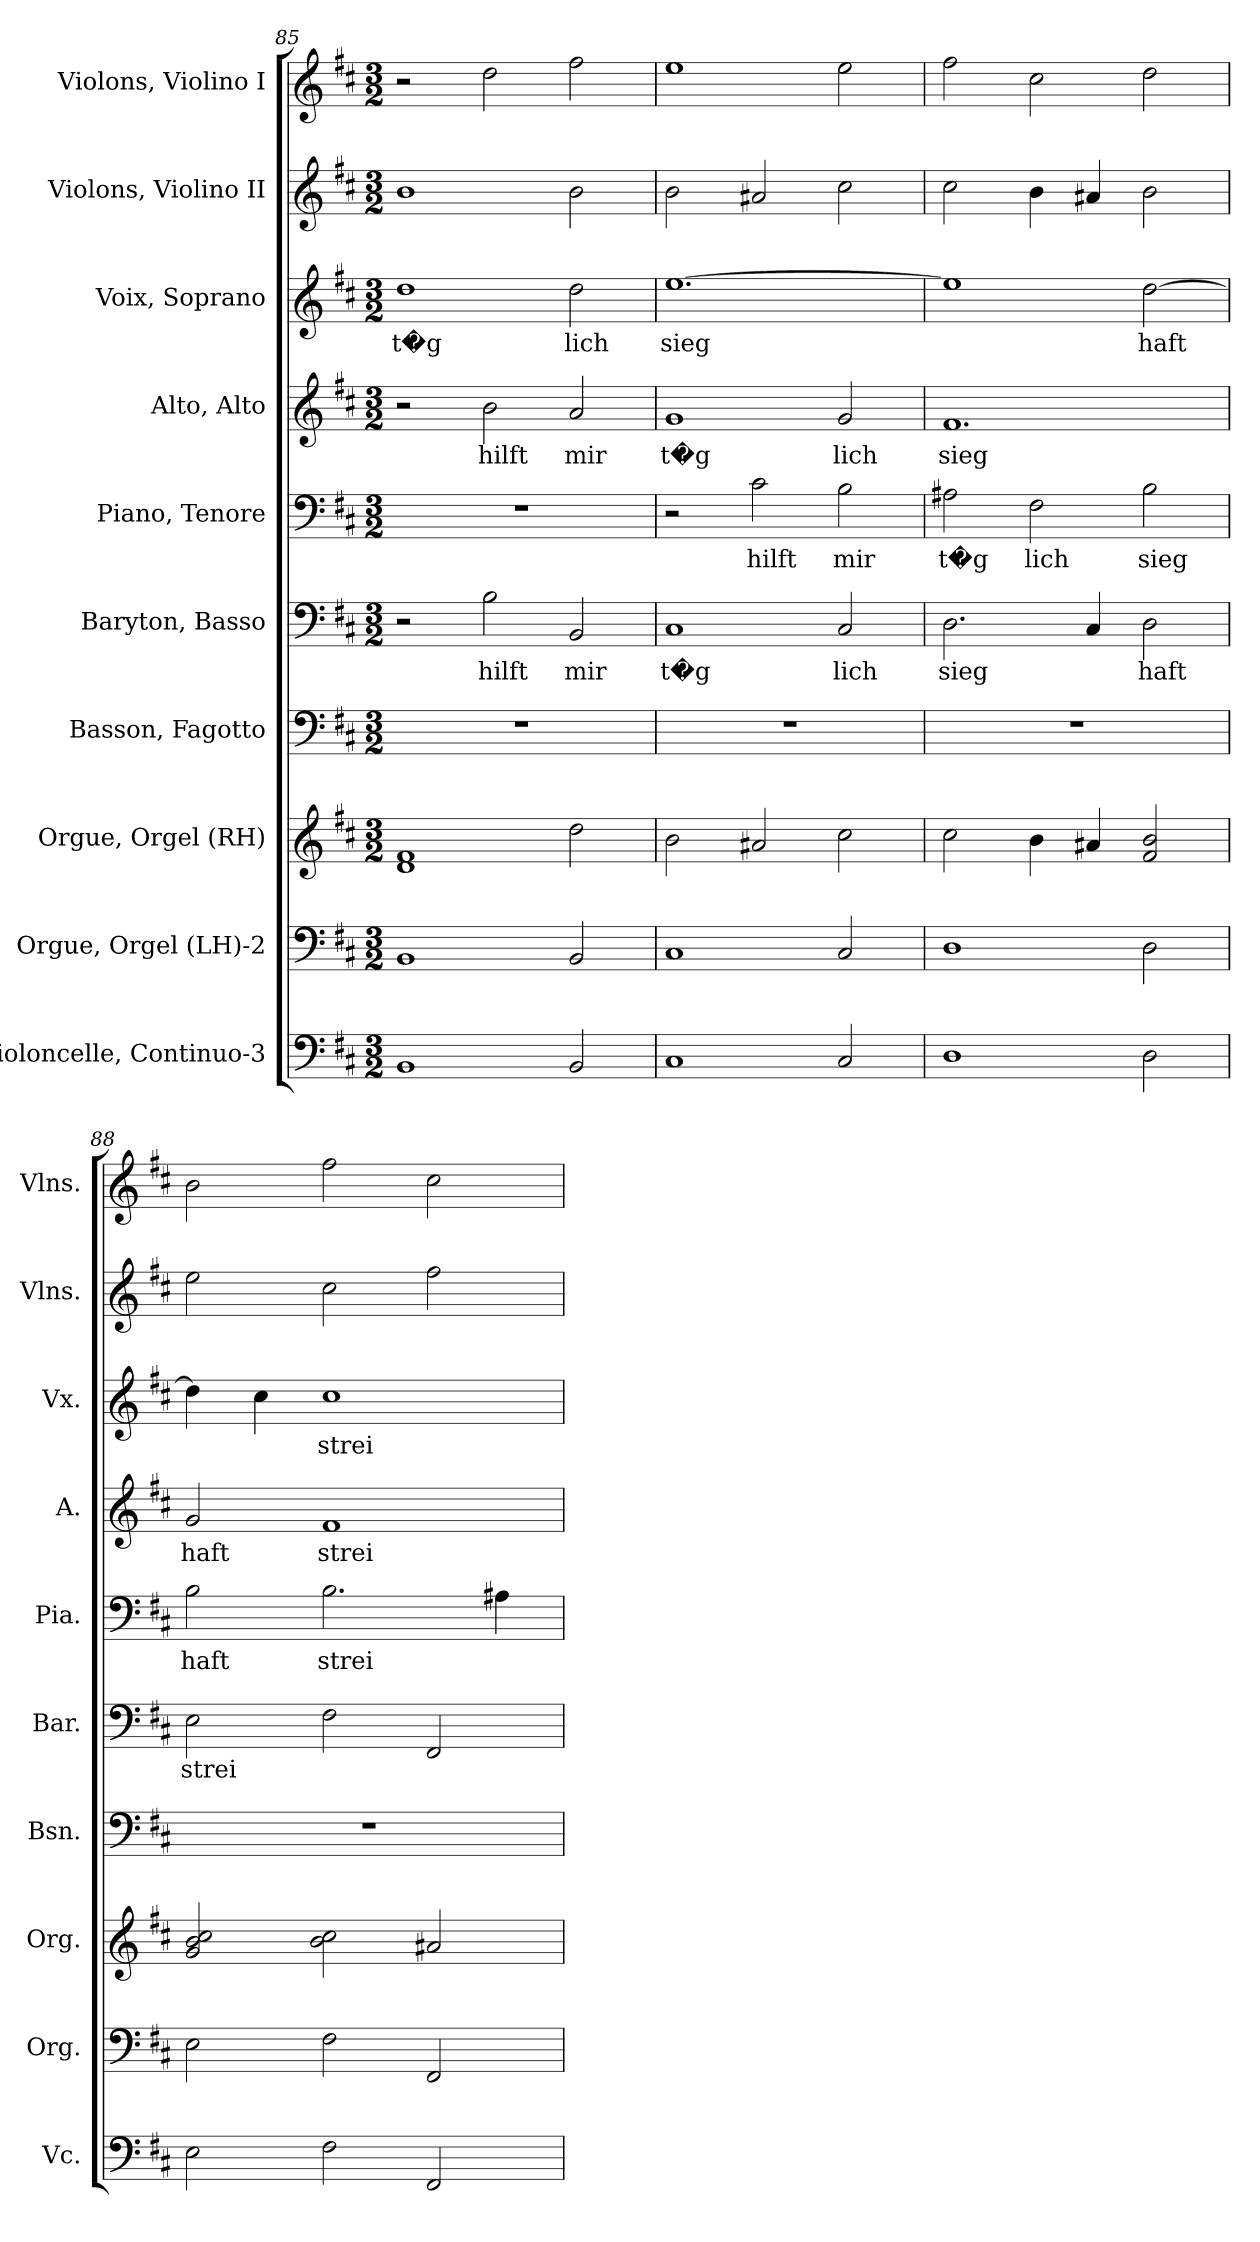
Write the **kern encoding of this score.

**kern	**kern	**kern	**kern	**kern	**text	**kern	**text	**kern	**text	**kern	**text	**kern	**kern
*part10	*part9	*part8	*part7	*part6	*part6	*part5	*part5	*part4	*part4	*part3	*part3	*part2	*part1
*staff10	*staff9	*staff8	*staff7	*staff6	*staff6	*staff5	*staff5	*staff4	*staff4	*staff3	*staff3	*staff2	*staff1
*I"Violoncelle, Continuo-3	*I"Orgue, Orgel (LH)-2	*I"Orgue, Orgel (RH)	*I"Basson, Fagotto	*I"Baryton, Basso	*	*I"Piano, Tenore	*	*I"Alto, Alto	*	*I"Voix, Soprano	*	*I"Violons, Violino II	*I"Violons, Violino I
*I'Vc.	*I'Org.	*I'Org.	*I'Bsn.	*I'Bar.	*	*I'Pia.	*	*I'A.	*	*I'Vx.	*	*I'Vlns.	*I'Vlns.
!!LO:PB:g=z
*clefF4	*clefF4	*clefG2	*clefF4	*clefF4	*	*clefF4	*	*clefG2	*	*clefG2	*	*clefG2	*clefG2
*k[f#c#]	*k[f#c#]	*k[f#c#]	*k[f#c#]	*k[f#c#]	*	*k[f#c#]	*	*k[f#c#]	*	*k[f#c#]	*	*k[f#c#]	*k[f#c#]
*M3/2	*M3/2	*M3/2	*M3/2	*M3/2	*	*M3/2	*	*M3/2	*	*M3/2	*	*M3/2	*M3/2
=85	=85	=85	=85	=85	=85	=85	=85	=85	=85	=85	=85	=85	=85
1BB	1BB	1d 1f#	1.r	2r	.	1.r	.	2r	.	1dd	t�g	1b	2r
.	.	.	.	2B\	hilft	.	.	2b\	hilft	.	.	.	2dd\
2BB/	2BB/	2dd\	.	2BB/	mir	.	.	2a/	mir	2dd\	lich	2b\	2ff#\
=86	=86	=86	=86	=86	=86	=86	=86	=86	=86	=86	=86	=86	=86
1C#	1C#	2b\	1.r	1C#	t�g	2r	.	1g	t�g	[1.ee	sieg	2b\	1ee
.	.	2a#X/	.	.	.	2c#\	hilft	.	.	.	.	2a#X/	.
2C#/	2C#/	2cc#\	.	2C#/	lich	2B\	mir	2g/	lich	.	.	2cc#\	2ee\
=87	=87	=87	=87	=87	=87	=87	=87	=87	=87	=87	=87	=87	=87
1D	1D	2cc#\	1.r	2.D\	sieg	2A#X\	t�g	1.f#	sieg	1ee]	.	2cc#\	2ff#\
.	.	4b\	.	.	.	2F#\	lich	.	.	.	.	4b\	2cc#\
.	.	4a#X/	.	4C#/	.	.	.	.	.	.	.	4a#X/	.
2D\	2D\	2f#/ 2b/	.	2D\	haft	2B\	sieg	.	.	[2dd\	haft	2b\	2dd\
=88	=88	=88	=88	=88	=88	=88	=88	=88	=88	=88	=88	=88	=88
2E\	2E\	2g/ 2b/ 2cc#/	1.r	2E\	strei	2B\	haft	2g/	haft	4dd\]	.	2ee\	2b\
.	.	.	.	.	.	.	.	.	.	4cc#\	.	.	.
2F#\	2F#\	2b\ 2cc#\	.	2F#\	.	2.B\	strei	1f#	strei	1cc#	strei	2cc#\	2ff#\
2FF#/	2FF#/	2a#X/	.	2FF#/	.	.	.	.	.	.	.	2ff#\	2cc#\
.	.	.	.	.	.	4A#X\	.	.	.	.	.	.	.
=	=	=	=	=	=	=	=	=	=	=	=	=	=
*-	*-	*-	*-	*-	*-	*-	*-	*-	*-	*-	*-	*-	*-
